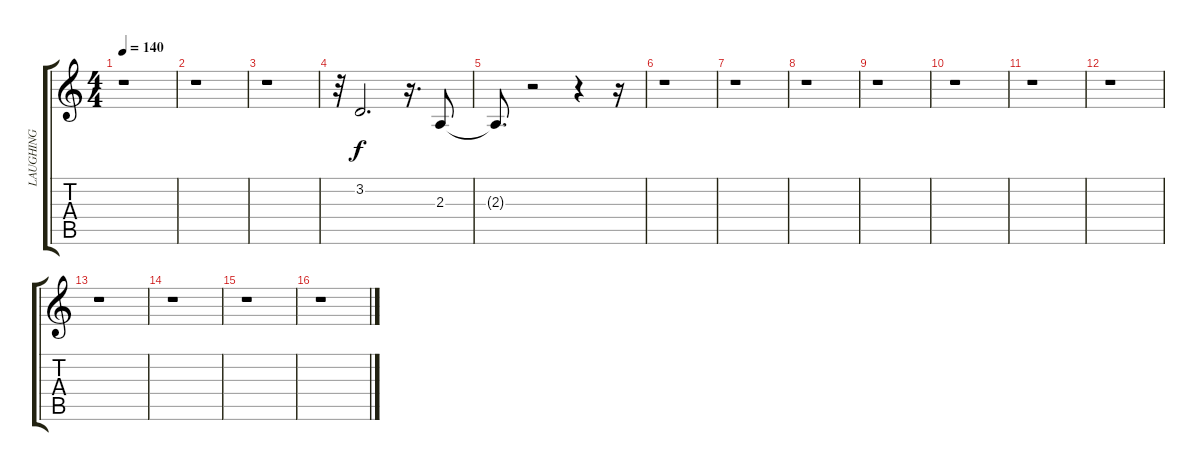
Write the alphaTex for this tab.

\track ("LAUGHING" "LAUGHING") {instrument breathnoise}
\staff {score tabs}
\tuning (E4 B3 G3 D3 A2 E2) {hide}
\ts (4 4)
\tempo 140
\clef g2
\ks c
r.1{dy f} |
r.1 |
r.1 |
r.32 3.2.2{d} r.16{d} 2.3.8 |
2.3{t}.8{d} r.2 r.4 r.16 |
r.1 |
r.1 |
r.1 |
r.1 |
r.1 |
r.1 |
r.1 |
r.1 |
r.1 |
r.1 |
r.1
